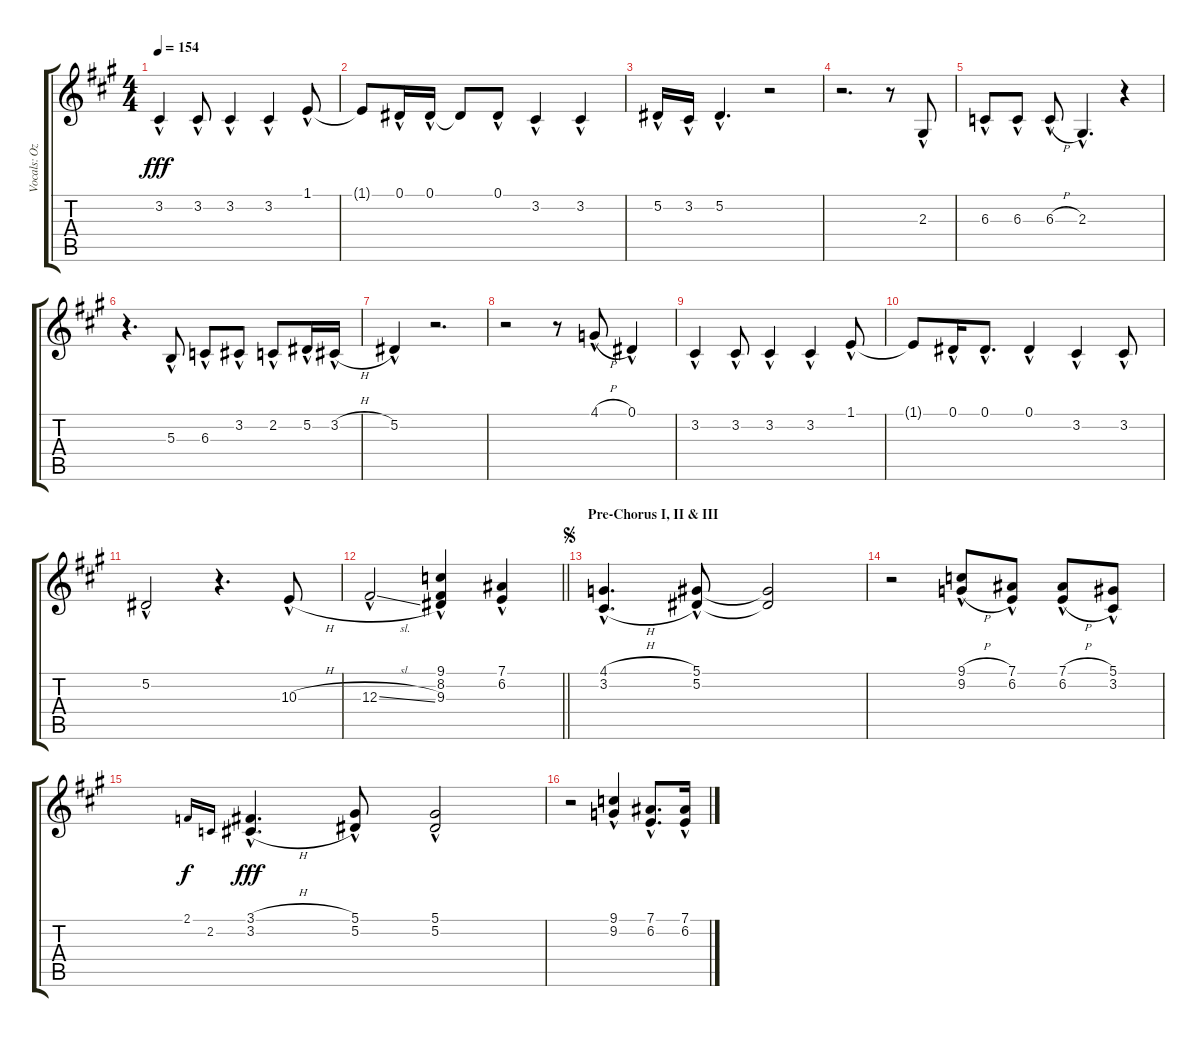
\track ("Vocals: Ozzy" "Vocals: Oz") {instrument lead2sawtooth}
\staff {score tabs}
\tuning (Eb4 Bb3 Gb3 Db3 Ab2 Eb2) {hide}
\ts (4 4)
\tempo 154
\clef g2
\ks a
3.2{hac}.4{dy fff} 3.2{hac}.8 3.2{hac}.4 3.2{hac}.4 1.1{hac}.8 |
1.1{t}.8 0.1{hac}.16 0.1{hac}.16 0.1{t}.8 0.1{hac}.8 3.2{hac}.4 3.2{hac}.4 |
5.2{hac}.16 3.2{hac}.16 5.2{hac}.4{d} r.2 |
r.2{d} r.8 2.3{hac}.8 |
6.3{hac}.8 6.3{hac}.8 6.3{h hac}.8 2.3{hac}.4{d} r.4 |
r.4{d} 5.3{hac}.8 6.3{hac}.8 3.2{hac}.8 2.2{hac}.8 5.2{hac}.16 3.2{h hac}.16 |
5.2{hac}.4 r.2{d} |
r.2 r.8 4.1{h hac}.8 0.1{hac}.4 |
3.2{hac}.4 3.2{hac}.8 3.2{hac}.4 3.2{hac}.4 1.1{hac}.8 |
1.1{t}.8 0.1{hac}.16 0.1{hac}.8{d} 0.1{hac}.4 3.2{hac}.4 3.2{hac}.8 |
5.2{hac}.2 r.4{d} 10.3{h hac}.8 |
\barLineRight lightlight
12.3{sl hac}.2 (9.1{hac} 8.2{hac} 9.3{hac}).4 (7.1{hac} 6.2{hac}).4 |
\section ("" "Pre-Chorus I, II & III")
\jump segno
(4.1{h hac} 3.2{h hac}).4{d} (5.1{hac} 5.2{hac}).8 (5.1{t} 5.2{t}).2 |
r.2 (9.1{h hac} 9.2{h hac}).8 (7.1{hac} 6.2{hac}).8 (7.1{h hac} 6.2{h hac}).8 (5.1{hac} 3.2{hac}).8 |
2.1.16{gr onbeat dy f} 2.2.16{gr onbeat} (3.1{h hac} 3.2{h hac}).4{d dy fff} (5.1{hac} 5.2{hac}).8 (5.1{hac} 5.2{hac}).2 |
r.2 (9.1{hac} 9.2{hac}).4 (7.1{hac} 6.2{hac}).8{d} (7.1{h hac} 6.2{h hac}).16
